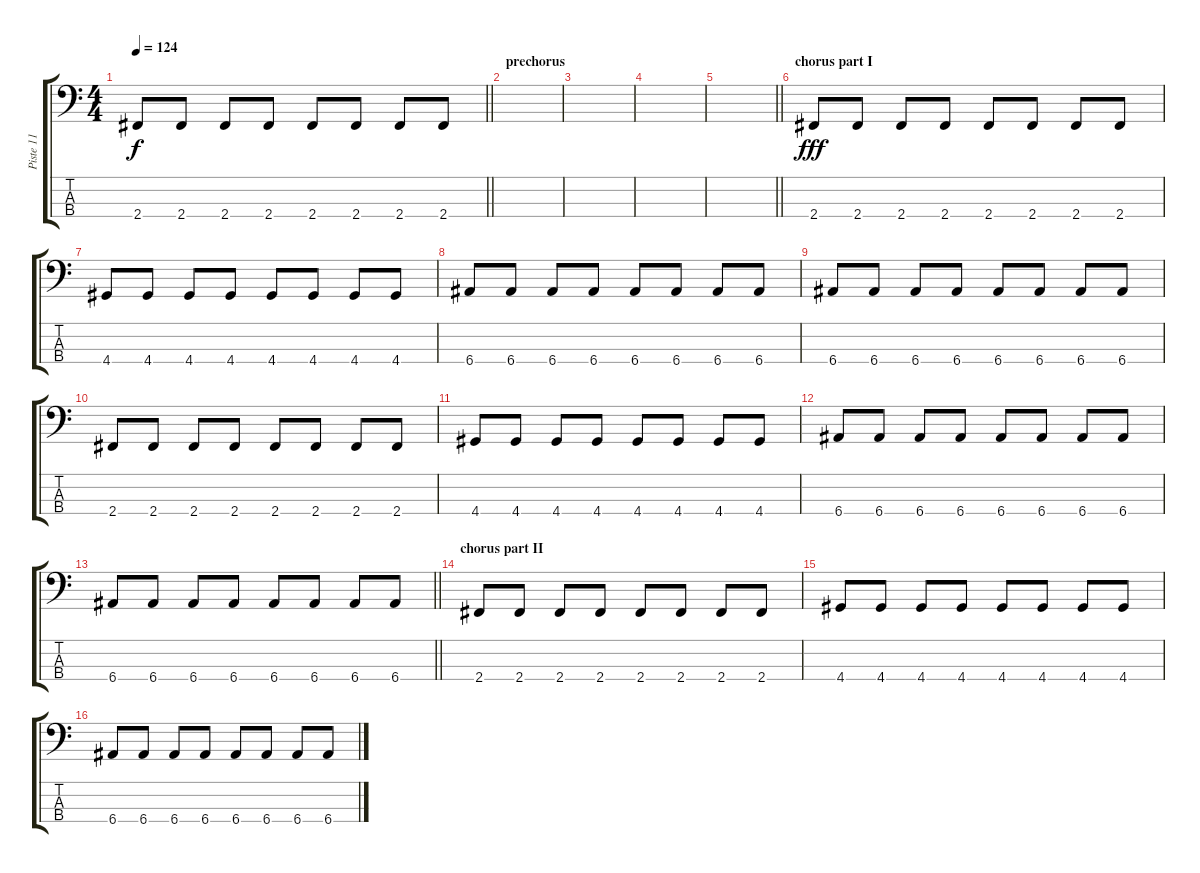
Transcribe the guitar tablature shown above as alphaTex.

\track ("Piste 11" "Piste 11") {instrument electricbassfinger}
\staff {score tabs}
\tuning (G2 D2 A1 E1) {hide}
\ts (4 4)
\tempo 124
\clef f4
\barLineRight lightlight
\ks c
2.4.8{dy f} 2.4.8 2.4.8 2.4.8 2.4.8 2.4.8 2.4.8 2.4.8 |
\section ("" "prechorus")
|
|
|
\barLineRight lightlight
|
\section ("" "chorus part I")
2.4.8{dy fff} 2.4.8 2.4.8 2.4.8 2.4.8 2.4.8 2.4.8 2.4.8 |
4.4.8 4.4.8 4.4.8 4.4.8 4.4.8 4.4.8 4.4.8 4.4.8 |
6.4.8 6.4.8 6.4.8 6.4.8 6.4.8 6.4.8 6.4.8 6.4.8 |
6.4.8 6.4.8 6.4.8 6.4.8 6.4.8 6.4.8 6.4.8 6.4.8 |
2.4.8 2.4.8 2.4.8 2.4.8 2.4.8 2.4.8 2.4.8 2.4.8 |
4.4.8 4.4.8 4.4.8 4.4.8 4.4.8 4.4.8 4.4.8 4.4.8 |
6.4.8 6.4.8 6.4.8 6.4.8 6.4.8 6.4.8 6.4.8 6.4.8 |
\barLineRight lightlight
6.4.8 6.4.8 6.4.8 6.4.8 6.4.8 6.4.8 6.4.8 6.4.8 |
\section ("" "chorus part II")
2.4.8 2.4.8 2.4.8 2.4.8 2.4.8 2.4.8 2.4.8 2.4.8 |
4.4.8 4.4.8 4.4.8 4.4.8 4.4.8 4.4.8 4.4.8 4.4.8 |
6.4.8 6.4.8 6.4.8 6.4.8 6.4.8 6.4.8 6.4.8 6.4.8
